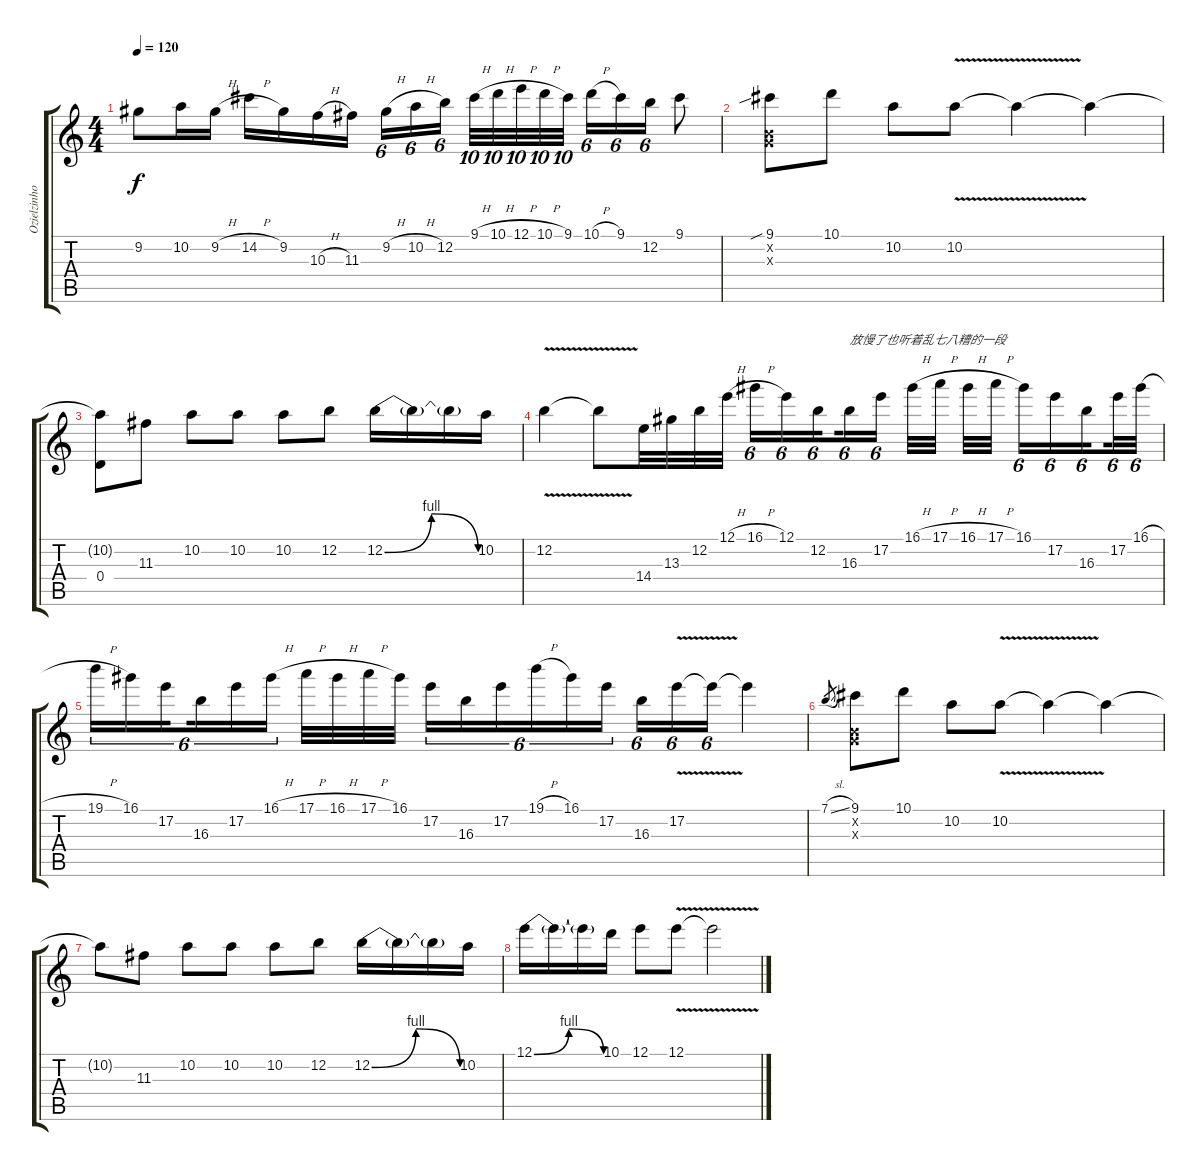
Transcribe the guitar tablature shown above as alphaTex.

\track ("Ozielzinho" "Ozielzinho") {instrument distortionguitar}
\staff {score tabs}
\tuning (E4 B3 G3 D3 A2 E2) {hide}
\ts (4 4)
\tempo 120
\clef g2
\ks c
9.2{t}.8{dy f} 10.2.16 9.2{h}.16 14.2{h}.16 9.2.16 10.3{h}.16 11.3.16 9.2{h}.16{tu (6 4)} 10.2{h}.16{tu (6 4)} 12.2.16{tu (6 4) beam splitsecondary} 9.1{h}.32{tu (10 8)} 10.1{h}.32{tu (10 8)} 12.1{h}.32{tu (10 8)} 10.1{h}.32{tu (10 8)} 9.1.32{tu (10 8)} 10.1{h}.16{tu (6 4)} 9.1.16{tu (6 4)} 12.2.16{tu (6 4)} 9.1.8 |
(9.1{sib} 0.2{x} 0.3{x}).8 10.1.8 10.2.8 10.2{v}.8 10.2{t}.4 10.2{t}.4 |
(10.2{t} 0.4{t}).8 11.3.8 10.2.8 10.2.8 10.2.8 12.2.8 12.2{be (bendrelease 0 0 35 4 35 4 60 0)}.16 12.2{t}.16 12.2{t}.16 10.2.16 |
12.2{v}.4 12.2{t}.8 14.4.32 13.3.32 12.2.32 12.1{h}.32 16.1{h}.16{tu (6 4)} 12.1.16{tu (6 4)} 12.2.16{tu (6 4) beam splitsecondary} 16.3.16{tu (6 4) txt "放慢了也听着乱七八糟的一段"} 17.2.16{tu (6 4) beam splitsecondary} 16.1{h}.32 17.1{h}.32 16.1{h}.32 17.1{h}.32{beam splitsecondary} 16.1.16{tu (6 4)} 17.2.16{tu (6 4)} 16.3.16{tu (6 4) beam splitsecondary} 17.2.32{tu (6 4)} 16.1{h}.32{tu (6 4)} |
19.1{h}.16{tu (6 4)} 16.1.16{tu (6 4)} 17.2.16{tu (6 4) beam splitsecondary} 16.3.16{tu (6 4)} 17.2.16{tu (6 4)} 16.1{h}.16{tu (6 4)} 17.1{h}.32 16.1{h}.32 17.1{h}.32 16.1.32{beam splitsecondary} 17.2.16{tu (6 4)} 16.3.16{tu (6 4)} 17.2.16{tu (6 4)} 19.1{h}.16{tu (6 4)} 16.1.16{tu (6 4)} 17.2.16{tu (6 4) beam splitsecondary} 16.3.16{tu (6 4)} 17.2{v}.16{tu (6 4)} 17.2{t}.16{tu (6 4)} 17.2{t}.4 |
7.1{sl}.8{gr} (9.1 0.2{x} 0.3{x}).8 10.1.8 10.2.8 10.2{v}.8 10.2{t}.4 10.2{t}.4 |
10.2{t}.8 11.3.8 10.2.8 10.2.8 10.2.8 12.2.8 12.2{be (bendrelease 0 0 35 4 35 4 60 0)}.16 12.2{t}.16 12.2{t}.16 10.2.16 |
12.1{be (bendrelease 0 0 26 4 34 4 60 0)}.16 12.1{t}.16 12.1{t}.16 10.1.16 12.1.8 12.1{v}.8 12.1{t}.2
